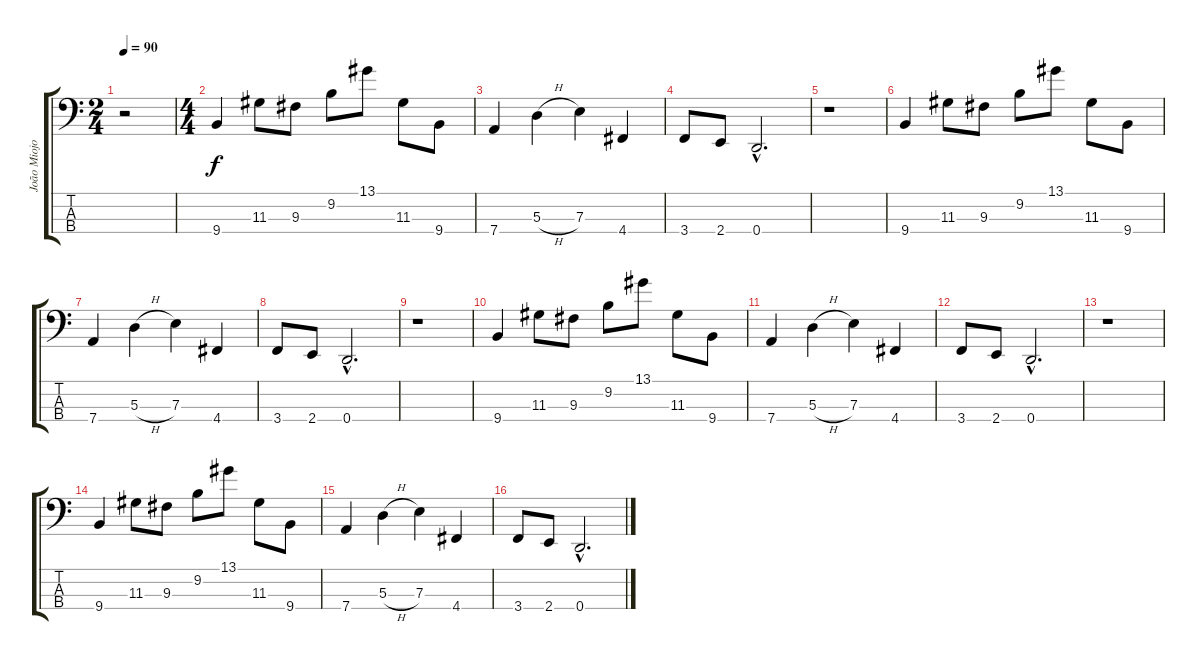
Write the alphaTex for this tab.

\track ("João Miojo" "João Miojo") {instrument electricbassfinger}
\staff {score tabs}
\tuning (G2 D2 A1 D1) {hide}
\ts (2 4)
\tempo 90
\clef f4
\ks c
r.2{dy f} |
\ts (4 4)
9.4.4 11.3.8 9.3.8 9.2.8 13.1.8 11.3.8 9.4.8 |
7.4.4 5.3{h}.4 7.3.4 4.4.4 |
3.4.8 2.4.8 0.4{hac}.2{d} |
r.1 |
9.4.4 11.3.8 9.3.8 9.2.8 13.1.8 11.3.8 9.4.8 |
7.4.4 5.3{h}.4 7.3.4 4.4.4 |
3.4.8 2.4.8 0.4{hac}.2{d} |
r.1 |
9.4.4 11.3.8 9.3.8 9.2.8 13.1.8 11.3.8 9.4.8 |
7.4.4 5.3{h}.4 7.3.4 4.4.4 |
3.4.8 2.4.8 0.4{hac}.2{d} |
r.1 |
9.4.4 11.3.8 9.3.8 9.2.8 13.1.8 11.3.8 9.4.8 |
7.4.4 5.3{h}.4 7.3.4 4.4.4 |
3.4.8 2.4.8 0.4{hac}.2{d}
